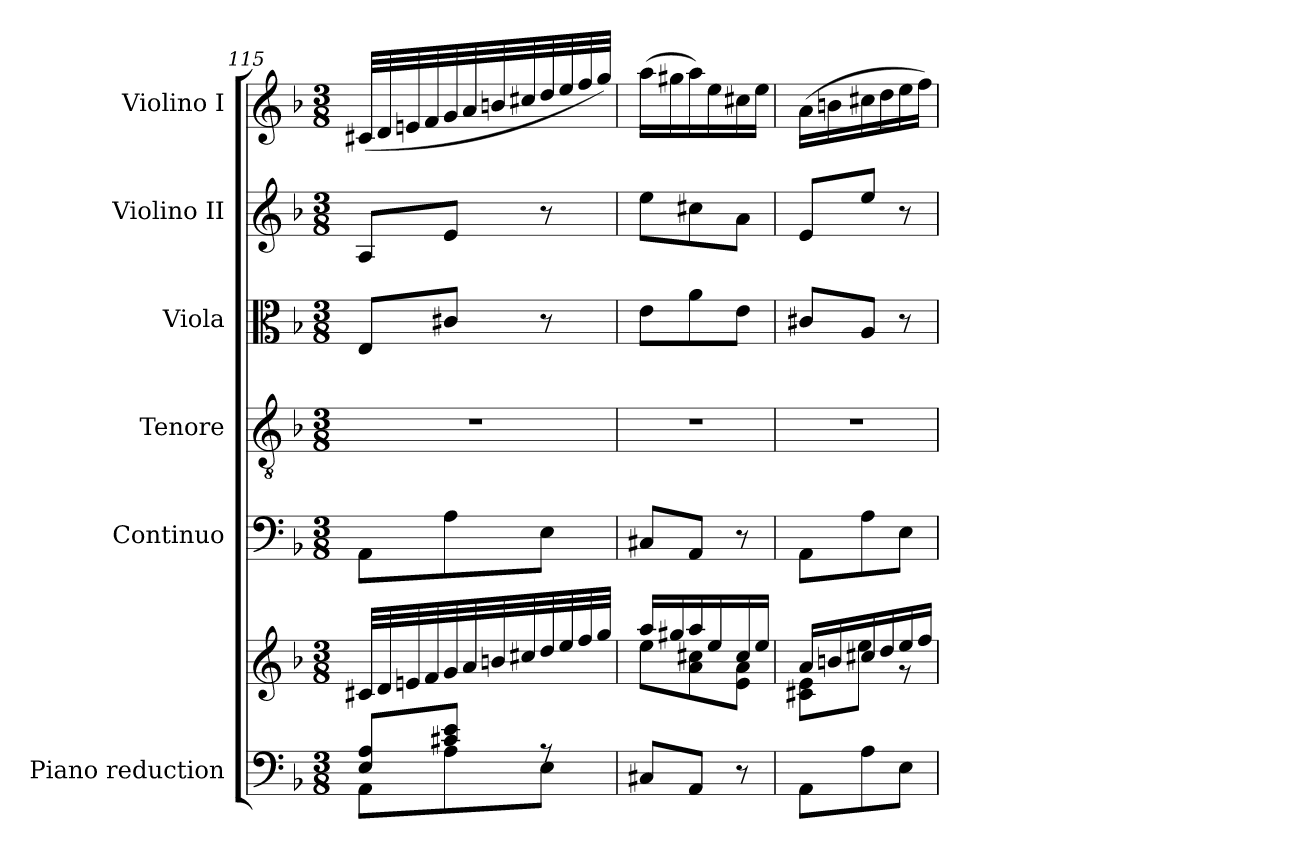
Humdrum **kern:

**kern	**kern	**kern	**kern	**kern	**kern	**kern
*part6	*part6	*part5	*part4	*part3	*part2	*part1
*staff7	*staff6	*staff5	*staff4	*staff3	*staff2	*staff1
*I"Piano reduction	*	*I"Continuo	*I"Tenore	*I"Viola	*I"Violino II	*I"Violino I
*I'Pno	*	*	*	*I'Vla	*I'Vln	*I'Vln
*clefF4	*clefG2	*clefF4	*clefGv2	*clefC3	*clefG2	*clefG2
*k[b-]	*k[b-]	*k[b-]	*k[b-]	*k[b-]	*k[b-]	*k[b-]
*M3/8	*M3/8	*M3/8	*M3/8	*M3/8	*M3/8	*M3/8
=115	=115	=115	=115	=115	=115	=115
*^	*	*	*	*	*	*
8E/ 8A/L	8AA\L	32c#X/LLL	8AA\L	4.r	8E/L	8A/L	(<32c#X/LLL
.	.	32d/	.	.	.	.	32d/
.	.	32en/	.	.	.	.	32en/
.	.	32f/	.	.	.	.	32f/
8c#X/ 8e/J	8A\	32g/	8A\	.	8c#X/J	8e/J	32g/
.	.	32a/	.	.	.	.	32a/
.	.	32bn/	.	.	.	.	32bn/
.	.	32cc#X/	.	.	.	.	32cc#X/
8rA	8E\J	32dd/	8E\J	.	8r	8r	32dd/
.	.	32ee/	.	.	.	.	32ee/
.	.	32ff/	.	.	.	.	32ff/
.	.	32gg/JJJ	.	.	.	.	32gg/JJJ)
*v	*v	*	*	*	*	*	*
!!LO:LB:g=z
=116	=116	=116	=116	=116	=116	=116
*	*^	*	*	*	*	*
8C#X/L	16aa/LL	8ee\L	8C#X/L	4.r	8e\L	8ee\L	(>16aa\LL
.	16gg#X/	.	.	.	.	.	16gg#X\
8AA/J	16aa/	8a\ 8cc#X\	8AA/J	.	8a\	8cc#X\	16aa\)
.	16ee/	.	.	.	.	.	16ee\
8r	16cc#/	8e\ 8a\J	8r	.	8e\J	8a\J	16cc#X\
.	16ee/JJ	.	.	.	.	.	16ee\JJ
=117	=117	=117	=117	=117	=117	=117	=117
8AA\L	16a/LL	8c#X\ 8e\L	8AA\L	4.r	8c#X/L	8e/L	(>16a\LL
.	16bn/	.	.	.	.	.	16bn\
8A\	16cc#X/	8ee\J	8A\	.	8A/J	8ee/J	16cc#X\
.	16dd/	.	.	.	.	.	16dd\
8E\J	16ee/	8r	8E\J	.	8r	8r	16ee\
.	16ff/JJ	.	.	.	.	.	16ff\JJ)
*	*v	*v	*	*	*	*	*
=	=	=	=	=	=	=
*-	*-	*-	*-	*-	*-	*-
